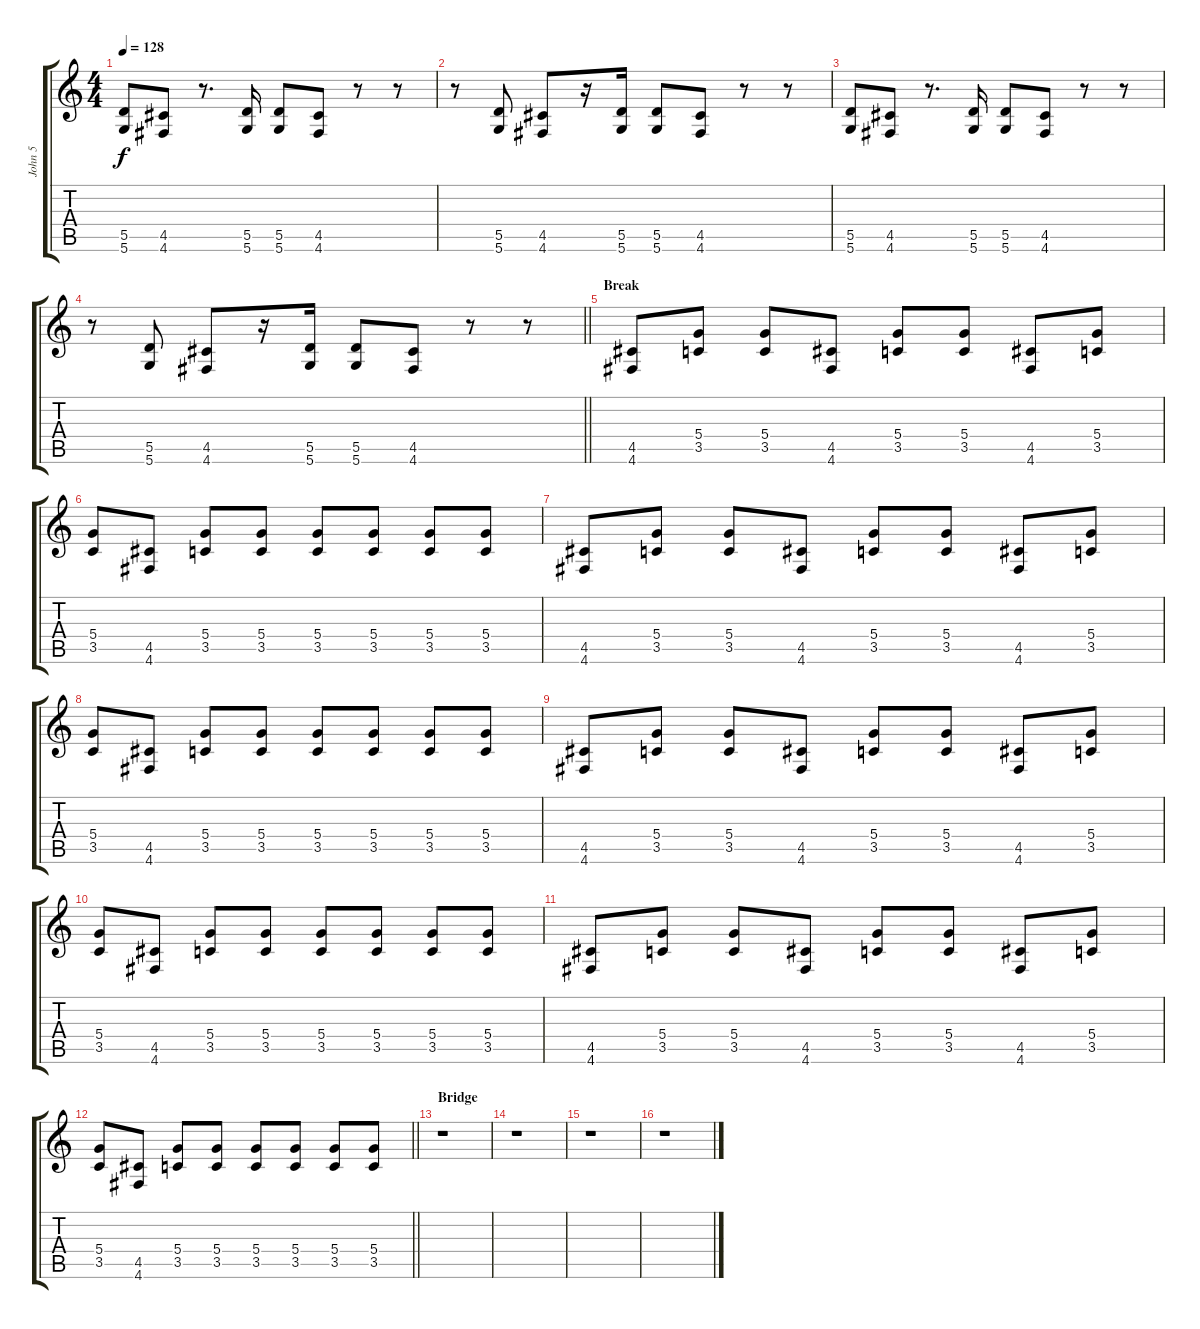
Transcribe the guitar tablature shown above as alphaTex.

\track ("John 5 " "John 5 ") {instrument distortionguitar}
\staff {score tabs}
\tuning (E4 B3 G3 D3 A2 D2) {hide}
\ts (4 4)
\tempo 128
\clef g2
\ks c
(5.5 5.6).8{dy f} (4.5 4.6).8 r.8{d} (5.5 5.6).16 (5.5 5.6).8 (4.5 4.6).8 r.8 r.8 |
r.8 (5.5 5.6).8 (4.5 4.6).8 r.16 (5.5 5.6).16 (5.5 5.6).8 (4.5 4.6).8 r.8 r.8 |
(5.5 5.6).8 (4.5 4.6).8 r.8{d} (5.5 5.6).16 (5.5 5.6).8 (4.5 4.6).8 r.8 r.8 |
\barLineRight lightlight
r.8 (5.5 5.6).8 (4.5 4.6).8 r.16 (5.5 5.6).16 (5.5 5.6).8 (4.5 4.6).8 r.8 r.8 |
\section ("" "Break")
(4.5 4.6).8 (5.4 3.5).8 (5.4 3.5).8 (4.5 4.6).8 (5.4 3.5).8 (5.4 3.5).8 (4.5 4.6).8 (5.4 3.5).8 |
(5.4 3.5).8 (4.5 4.6).8 (5.4 3.5).8 (5.4 3.5).8 (5.4 3.5).8 (5.4 3.5).8 (5.4 3.5).8 (5.4 3.5).8 |
(4.5 4.6).8 (5.4 3.5).8 (5.4 3.5).8 (4.5 4.6).8 (5.4 3.5).8 (5.4 3.5).8 (4.5 4.6).8 (5.4 3.5).8 |
(5.4 3.5).8 (4.5 4.6).8 (5.4 3.5).8 (5.4 3.5).8 (5.4 3.5).8 (5.4 3.5).8 (5.4 3.5).8 (5.4 3.5).8 |
(4.5 4.6).8 (5.4 3.5).8 (5.4 3.5).8 (4.5 4.6).8 (5.4 3.5).8 (5.4 3.5).8 (4.5 4.6).8 (5.4 3.5).8 |
(5.4 3.5).8 (4.5 4.6).8 (5.4 3.5).8 (5.4 3.5).8 (5.4 3.5).8 (5.4 3.5).8 (5.4 3.5).8 (5.4 3.5).8 |
(4.5 4.6).8 (5.4 3.5).8 (5.4 3.5).8 (4.5 4.6).8 (5.4 3.5).8 (5.4 3.5).8 (4.5 4.6).8 (5.4 3.5).8 |
\barLineRight lightlight
(5.4 3.5).8 (4.5 4.6).8 (5.4 3.5).8 (5.4 3.5).8 (5.4 3.5).8 (5.4 3.5).8 (5.4 3.5).8 (5.4 3.5).8 |
\section ("" "Bridge")
r.1 |
r.1 |
r.1 |
r.1
